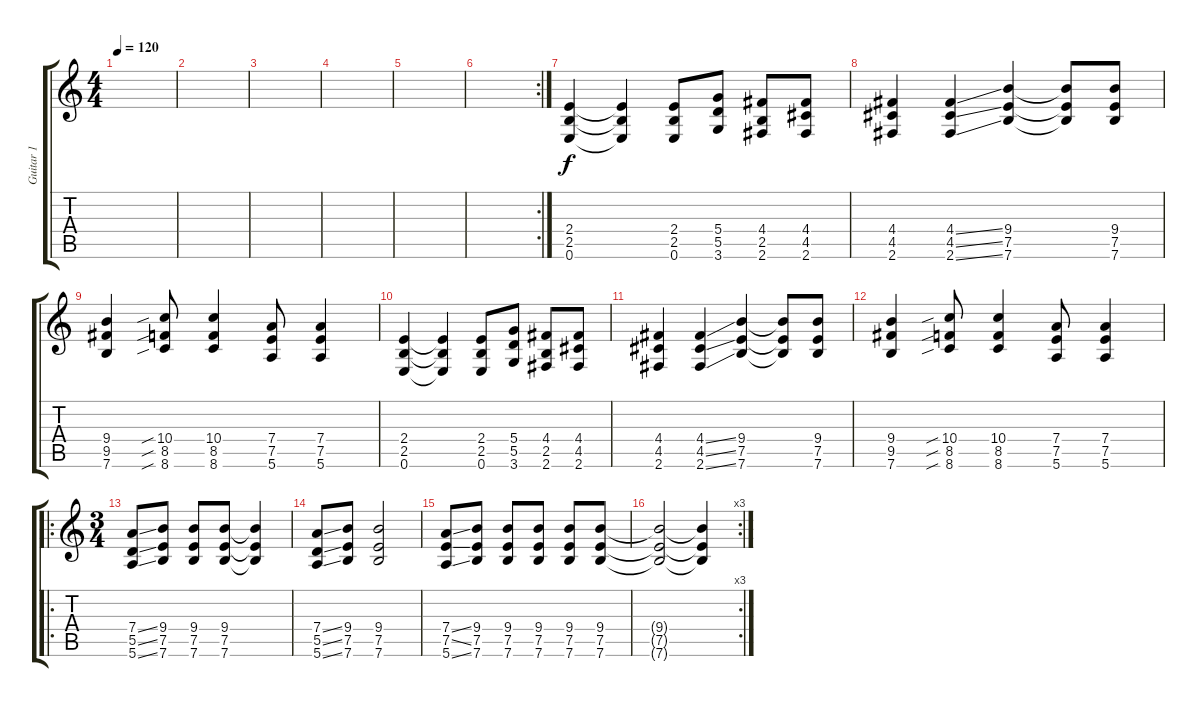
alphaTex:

\track ("Guitar 1" "Guitar 1") {instrument distortionguitar}
\staff {score tabs}
\tuning (E4 B3 G3 D3 A2 E2) {hide}
\ts (4 4)
\tempo 120
\clef g2
\ks c
|
|
|
|
|
\rc 2
|
(2.4 2.5 0.6).4 (2.4{t} 2.5{t} 0.6{t}).4 (2.4 2.5 0.6).8 (5.4 5.5 3.6).8 (4.4 2.5 2.6).8 (4.4 4.5 2.6).8 |
(4.4 4.5 2.6).4 (4.4{ss} 4.5{ss} 2.6{ss}).4 (9.4 7.5 7.6).4 (9.4{t} 7.5{t} 7.6{t}).8 (9.4 7.5 7.6).8 |
(9.4 9.5 7.6).4 (10.4{sib} 8.5{sib} 8.6{sib}).8 (10.4 8.5 8.6).4 (7.4 7.5 5.6).8 (7.4 7.5 5.6).4 |
(2.4 2.5 0.6).4 (2.4{t} 2.5{t} 0.6{t}).4 (2.4 2.5 0.6).8 (5.4 5.5 3.6).8 (4.4 2.5 2.6).8 (4.4 4.5 2.6).8 |
(4.4 4.5 2.6).4 (4.4{ss} 4.5{ss} 2.6{ss}).4 (9.4 7.5 7.6).4 (9.4{t} 7.5{t} 7.6{t}).8 (9.4 7.5 7.6).8 |
(9.4 9.5 7.6).4 (10.4{sib} 8.5{sib} 8.6{sib}).8 (10.4 8.5 8.6).4 (7.4 7.5 5.6).8 (7.4 7.5 5.6).4 |
\ro
\ts (3 4)
(7.4{ss} 5.5{ss} 5.6{ss}).8 (9.4 7.5 7.6).8 (9.4 7.5 7.6).8 (9.4 7.5 7.6).8 (9.4{t} 7.5{t} 7.6{t}).4 |
(7.4{ss} 5.5{ss} 5.6{ss}).8 (9.4 7.5 7.6).8 (9.4 7.5 7.6).2 |
(7.4{ss} 7.5{ss} 5.6{ss}).8 (9.4 7.5 7.6).8 (9.4 7.5 7.6).8 (9.4 7.5 7.6).8 (9.4 7.5 7.6).8 (9.4 7.5 7.6).8 |
\rc 3
(9.4{t} 7.5{t} 7.6{t}).2 (9.4{t} 7.5{t} 7.6{t}).4
